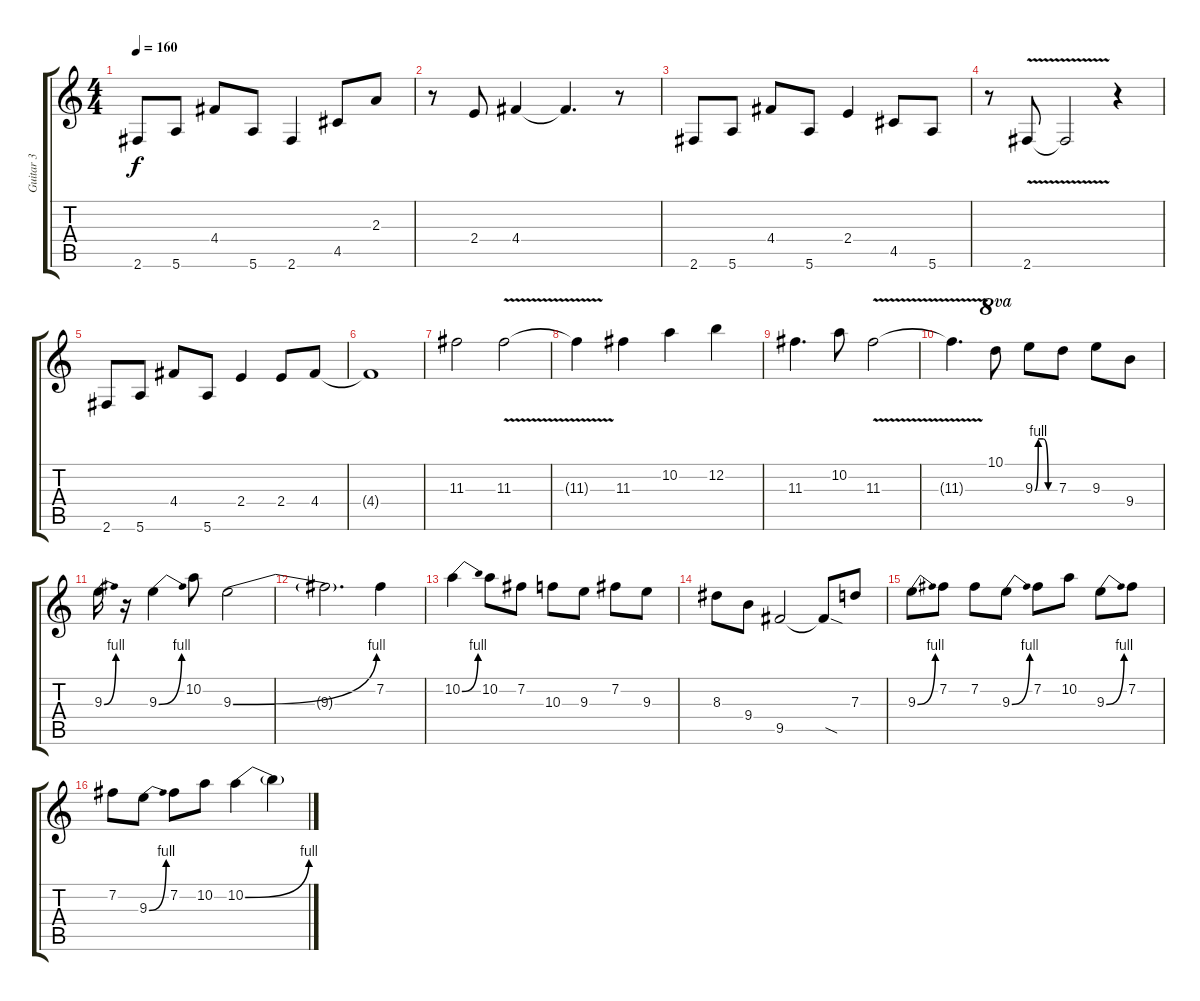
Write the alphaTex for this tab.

\track ("Guitar 3" "Guitar 3") {instrument distortionguitar}
\staff {score tabs}
\tuning (E4 B3 G3 D3 A2 E2) {hide}
\ts (4 4)
\tempo 160
\clef g2
\ks c
2.6.8{dy f} 5.6.8 4.4.8 5.6.8 2.6.4 4.5.8 2.3.8 |
r.8 2.4.8 4.4.4 4.4{t}.4{d} r.8 |
2.6.8 5.6.8 4.4.8 5.6.8 2.4.4 4.5.8 5.6.8 |
r.8 2.6{v}.8 2.6{v t}.2 r.4 |
2.6.8 5.6.8 4.4.8 5.6.8 2.4.4 2.4.8 4.4.8 |
4.4{t}.1 |
11.3.2 11.3{v}.2 |
11.3{v t}.4 11.3.4 10.2.4 12.2.4 |
11.3.4{d} 10.2.8 11.3{v}.2 |
11.3{v t}.4{d} 10.1.8{ot 8va} 9.3{be (custom 0 0 10 4 25 4 40 0 60 0)}.8 7.3.8 9.3.8 9.4.8 |
9.3{be (bend 0 0 60 4)}.16 r.16 9.3{be (bend 0 0 60 4)}.4 10.2.8 9.3{be (bend 0 0 60 4)}.2 |
9.3{t}.2{d} 7.2.4 |
10.2{be (bend 0 0 60 4)}.4 10.2.8 7.2.8 10.3.8 9.3.8 7.2.8 9.3.8 |
8.3.8 9.4.8 9.5.2 9.5{sod t}.8 7.3.8 |
9.3{be (bend 0 0 60 4)}.8 7.2.8 7.2.8 9.3{be (bend 0 0 60 4)}.8 7.2.8 10.2.8 9.3{be (bend 0 0 60 4)}.8 7.2.8 |
7.2.8 9.3{be (bend 0 0 60 4)}.8 7.2.8 10.2.8 10.2{be (bend 0 0 60 4)}.4 10.2{t}.4
